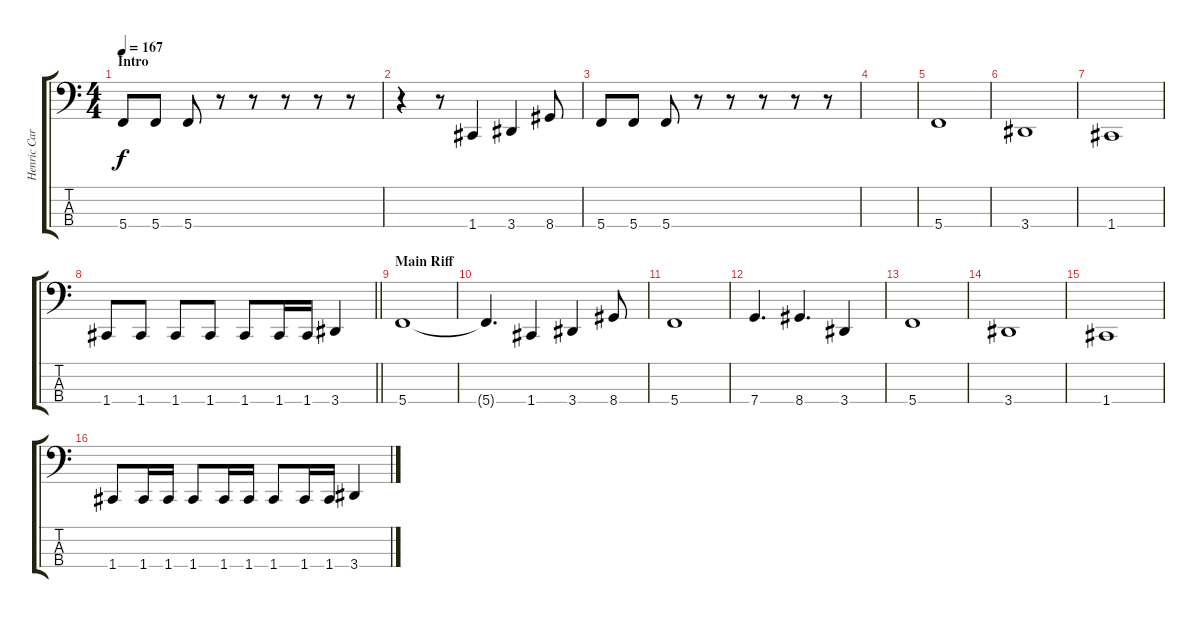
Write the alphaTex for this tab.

\track ("Henric Carlsson" "Henric Car") {instrument electricbassfinger}
\staff {score tabs}
\tuning (F2 C2 G1 C1) {hide}
\ts (4 4)
\section ("" "Intro")
\tempo 167
\clef f4
\ks c
5.4.8{dy f instrument electricbassfinger} 5.4.8 5.4.8 r.8 r.8 r.8 r.8 r.8 |
r.4 r.8 1.4.4 3.4.4 8.4.8 |
5.4.8 5.4.8 5.4.8 r.8 r.8 r.8 r.8 r.8 |
|
5.4.1 |
3.4.1 |
1.4.1 |
\barLineRight lightlight
1.4.8 1.4.8 1.4.8 1.4.8 1.4.8 1.4.16 1.4.16 3.4.4 |
\section ("" "Main Riff")
5.4.1 |
5.4{t}.4{d} 1.4.4 3.4.4 8.4.8 |
5.4.1 |
7.4.4{d} 8.4.4{d} 3.4.4 |
5.4.1 |
3.4.1 |
1.4.1 |
1.4.8 1.4.16 1.4.16 1.4.8 1.4.16 1.4.16 1.4.8 1.4.16 1.4.16 3.4.4
